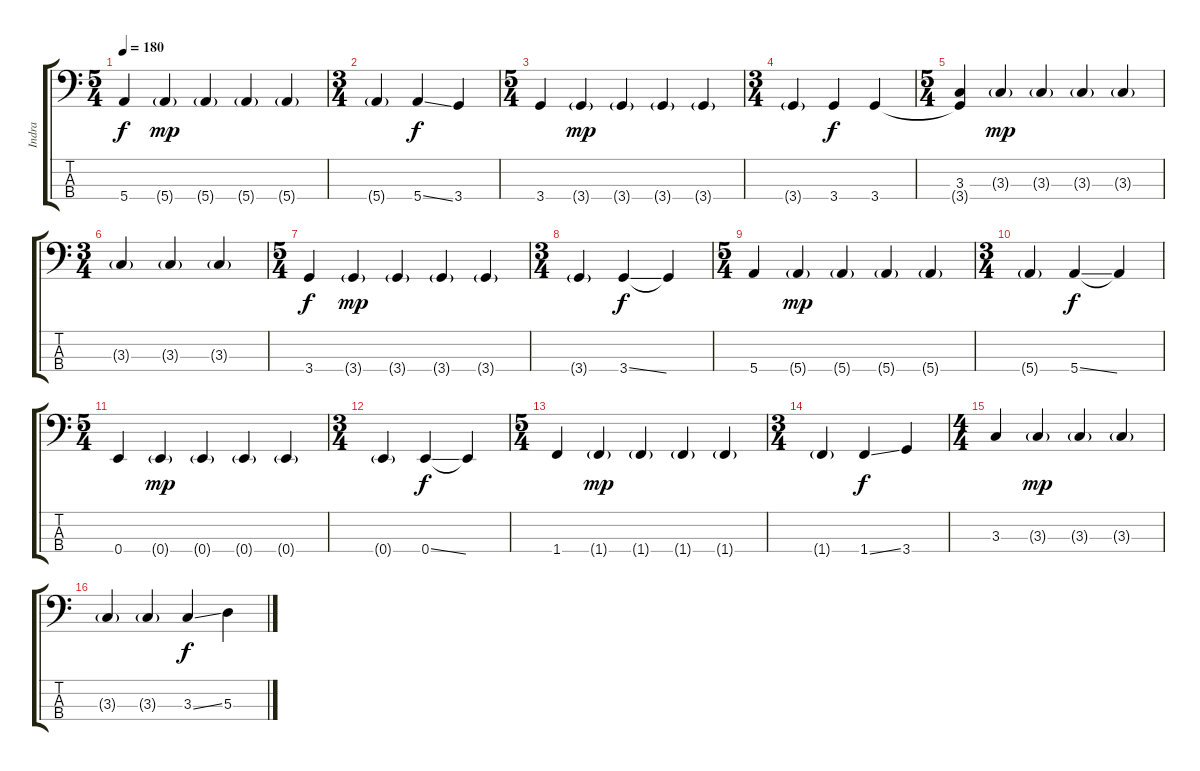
\track ("Indra" "Indra") {instrument electricbasspick}
\staff {score tabs}
\tuning (G2 D2 A1 E1) {hide}
\ts (5 4)
\tempo 180
\clef f4
\ks c
5.4.4{dy f} 5.4{g}.4{dy mp} 5.4{g}.4 5.4{g}.4 5.4{g}.4 |
\ts (3 4)
5.4{g}.4 5.4{ss}.4{dy f} 3.4.4 |
\ts (5 4)
3.4.4 3.4{g}.4{dy mp} 3.4{g}.4 3.4{g}.4 3.4{g}.4 |
\ts (3 4)
3.4{g}.4 3.4.4{dy f} 3.4.4 |
\ts (5 4)
(3.3 3.4{t}).4 3.3{g}.4{dy mp} 3.3{g}.4 3.3{g}.4 3.3{g}.4 |
\ts (3 4)
3.3{g}.4 3.3{g}.4 3.3{g}.4 |
\ts (5 4)
3.4.4{dy f} 3.4{g}.4{dy mp} 3.4{g}.4 3.4{g}.4 3.4{g}.4 |
\ts (3 4)
3.4{g}.4 3.4{ss}.4{dy f} 3.4{t}.4 |
\ts (5 4)
5.4.4 5.4{g}.4{dy mp} 5.4{g}.4 5.4{g}.4 5.4{g}.4 |
\ts (3 4)
5.4{g}.4 5.4{ss}.4{dy f} 5.4{t}.4 |
\ts (5 4)
0.4.4 0.4{g}.4{dy mp} 0.4{g}.4 0.4{g}.4 0.4{g}.4 |
\ts (3 4)
0.4{g}.4 0.4{ss}.4{dy f} 0.4{t}.4 |
\ts (5 4)
1.4.4 1.4{g}.4{dy mp} 1.4{g}.4 1.4{g}.4 1.4{g}.4 |
\ts (3 4)
1.4{g}.4 1.4{ss}.4{dy f} 3.4.4 |
\ts (4 4)
3.3.4 3.3{g}.4{dy mp} 3.3{g}.4 3.3{g}.4 |
3.3{g}.4 3.3{g}.4 3.3{ss}.4{dy f} 5.3.4
